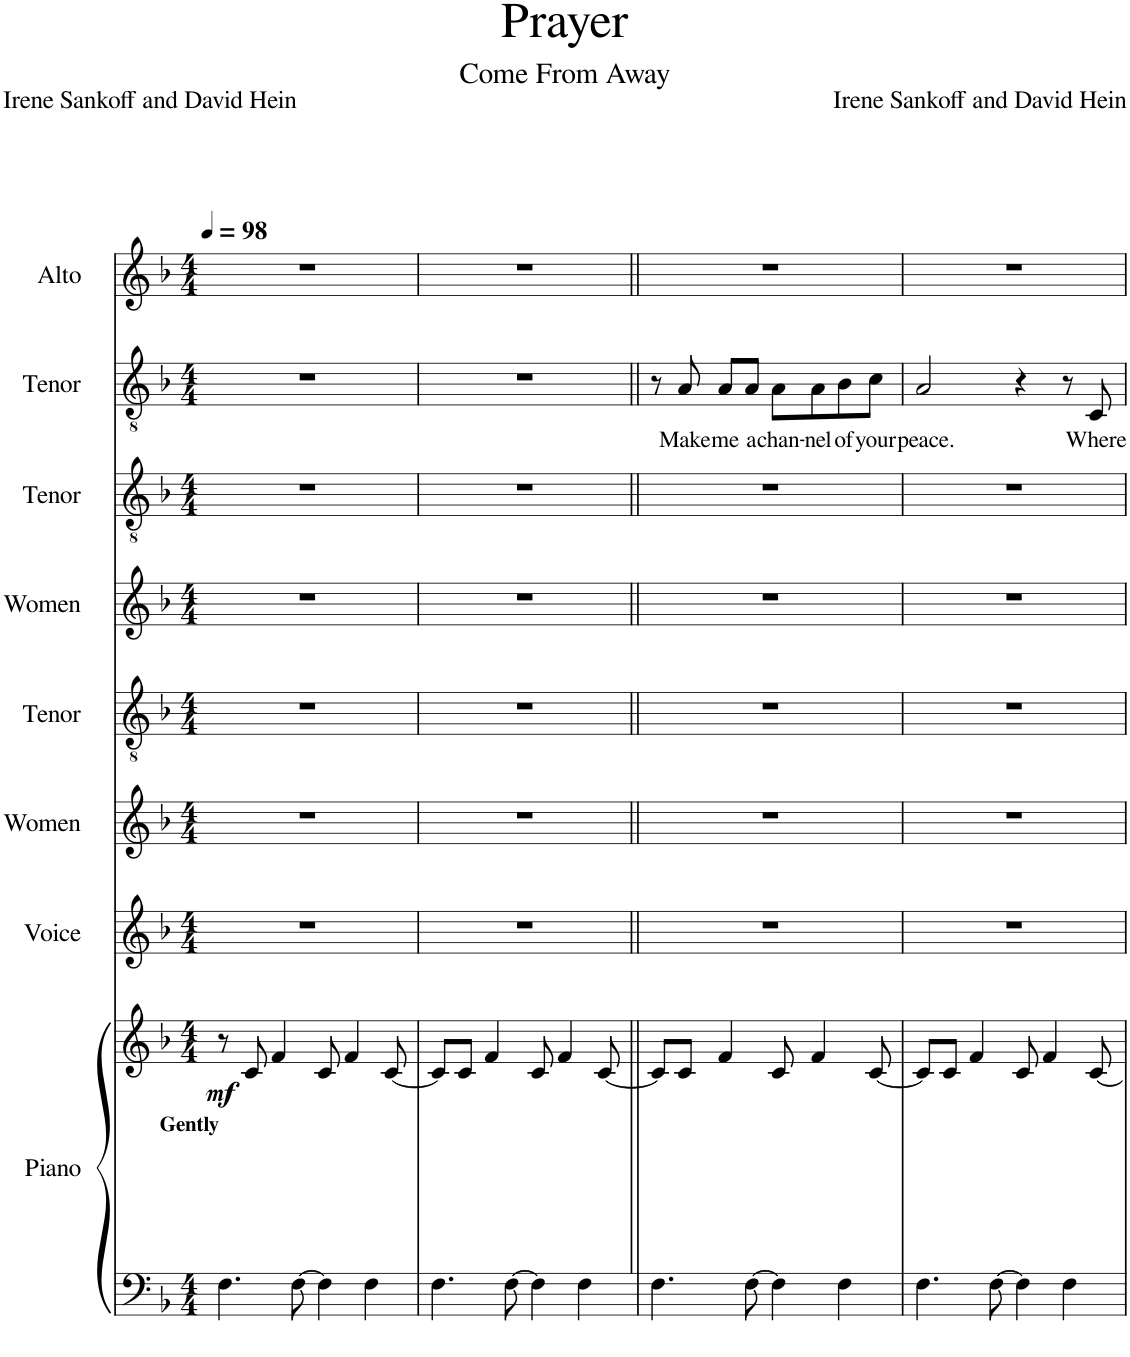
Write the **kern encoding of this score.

**kern	**kern	**dynam	**kern	**kern	**kern	**kern	**kern	**kern	**text	**kern
*part8	*part8	*part8	*part7	*part6	*part5	*part4	*part3	*part2	*part2	*part1
*staff9	*staff8	*staff8/9	*staff7	*staff6	*staff5	*staff4	*staff3	*staff2	*staff2	*staff1
*I"Piano	*	*	*I"Voice	*I"Women	*I"Tenor	*I"Women	*I"Tenor	*I"Tenor	*	*I"Alto
*I'Pno.	*	*	*I'Vo.	*I'W.	*	*I'W.	*	*	*	*
*clefF4	*clefG2	*	*clefG2	*clefG2	*clefGv2	*clefG2	*clefGv2	*clefGv2	*	*clefG2
*k[b-]	*k[b-]	*	*k[b-]	*k[b-]	*k[b-]	*k[b-]	*k[b-]	*k[b-]	*	*k[b-]
*M4/4	*M4/4	*	*M4/4	*M4/4	*M4/4	*M4/4	*M4/4	*M4/4	*	*M4/4
*MM98	*MM98	*	*MM98	*MM98	*MM98	*MM98	*MM98	*MM98	*	*MM98
=1	=1	=1	=1	=1	=1	=1	=1	=1	=1	=1
!LO:TX:a:B:t=Gently	!	!	!	!	!	!	!	!	!	!
!	!	!LO:DY:b	!	!	!	!	!	!	!	!
4.F\	8r	mf	1r	1r	1r	1r	1r	1r	.	1r
.	8c/	.	.	.	.	.	.	.	.	.
.	4f/	.	.	.	.	.	.	.	.	.
[8F\	.	.	.	.	.	.	.	.	.	.
4F\]	8c/	.	.	.	.	.	.	.	.	.
.	4f/	.	.	.	.	.	.	.	.	.
4F\	.	.	.	.	.	.	.	.	.	.
.	[8c/	.	.	.	.	.	.	.	.	.
=2	=2	=2	=2	=2	=2	=2	=2	=2	=2	=2
4.F\	8c/L]	.	1r	1r	1r	1r	1r	1r	.	1r
.	8c/J	.	.	.	.	.	.	.	.	.
.	4f/	.	.	.	.	.	.	.	.	.
[8F\	.	.	.	.	.	.	.	.	.	.
4F\]	8c/	.	.	.	.	.	.	.	.	.
.	4f/	.	.	.	.	.	.	.	.	.
4F\	.	.	.	.	.	.	.	.	.	.
.	[8c/	.	.	.	.	.	.	.	.	.
=3||	=3||	=3||	=3||	=3||	=3||	=3||	=3||	=3||	=3||	=3||
4.F\	8c/L]	.	1r	1r	1r	1r	1r	8r	.	1r
!	!	!	!	!	!	!	!	!	!LO:LY:b	!
.	8c/J	.	.	.	.	.	.	8A/	Make	.
!	!	!	!	!	!	!	!	!	!LO:LY:b	!
.	4f/	.	.	.	.	.	.	8A/L	me	.
!	!	!	!	!	!	!	!	!	!LO:LY:b	!
[8F\	.	.	.	.	.	.	.	8A/J	a	.
!	!	!	!	!	!	!	!	!	!LO:LY:b	!
4F\]	8c/	.	.	.	.	.	.	8A\L	chan-	.
!	!	!	!	!	!	!	!	!	!LO:LY:b	!
.	4f/	.	.	.	.	.	.	8A\	-nel	.
!	!	!	!	!	!	!	!	!	!LO:LY:b	!
4F\	.	.	.	.	.	.	.	8B-\	of	.
!	!	!	!	!	!	!	!	!	!LO:LY:b	!
.	[8c/	.	.	.	.	.	.	8c\J	your	.
=4	=4	=4	=4	=4	=4	=4	=4	=4	=4	=4
!	!	!	!	!	!	!	!	!	!LO:LY:b	!
4.F\	8c/L]	.	1r	1r	1r	1r	1r	2A/	peace.	1r
.	8c/J	.	.	.	.	.	.	.	.	.
.	4f/	.	.	.	.	.	.	.	.	.
[8F\	.	.	.	.	.	.	.	.	.	.
4F\]	8c/	.	.	.	.	.	.	4r	.	.
.	4f/	.	.	.	.	.	.	.	.	.
4F\	.	.	.	.	.	.	.	8r	.	.
!	!	!	!	!	!	!	!	!	!LO:LY:b	!
.	[8c/	.	.	.	.	.	.	8C/	Where	.
=	=	=	=	=	=	=	=	=	=	=
*-	*-	*-	*-	*-	*-	*-	*-	*-	*-	*-
